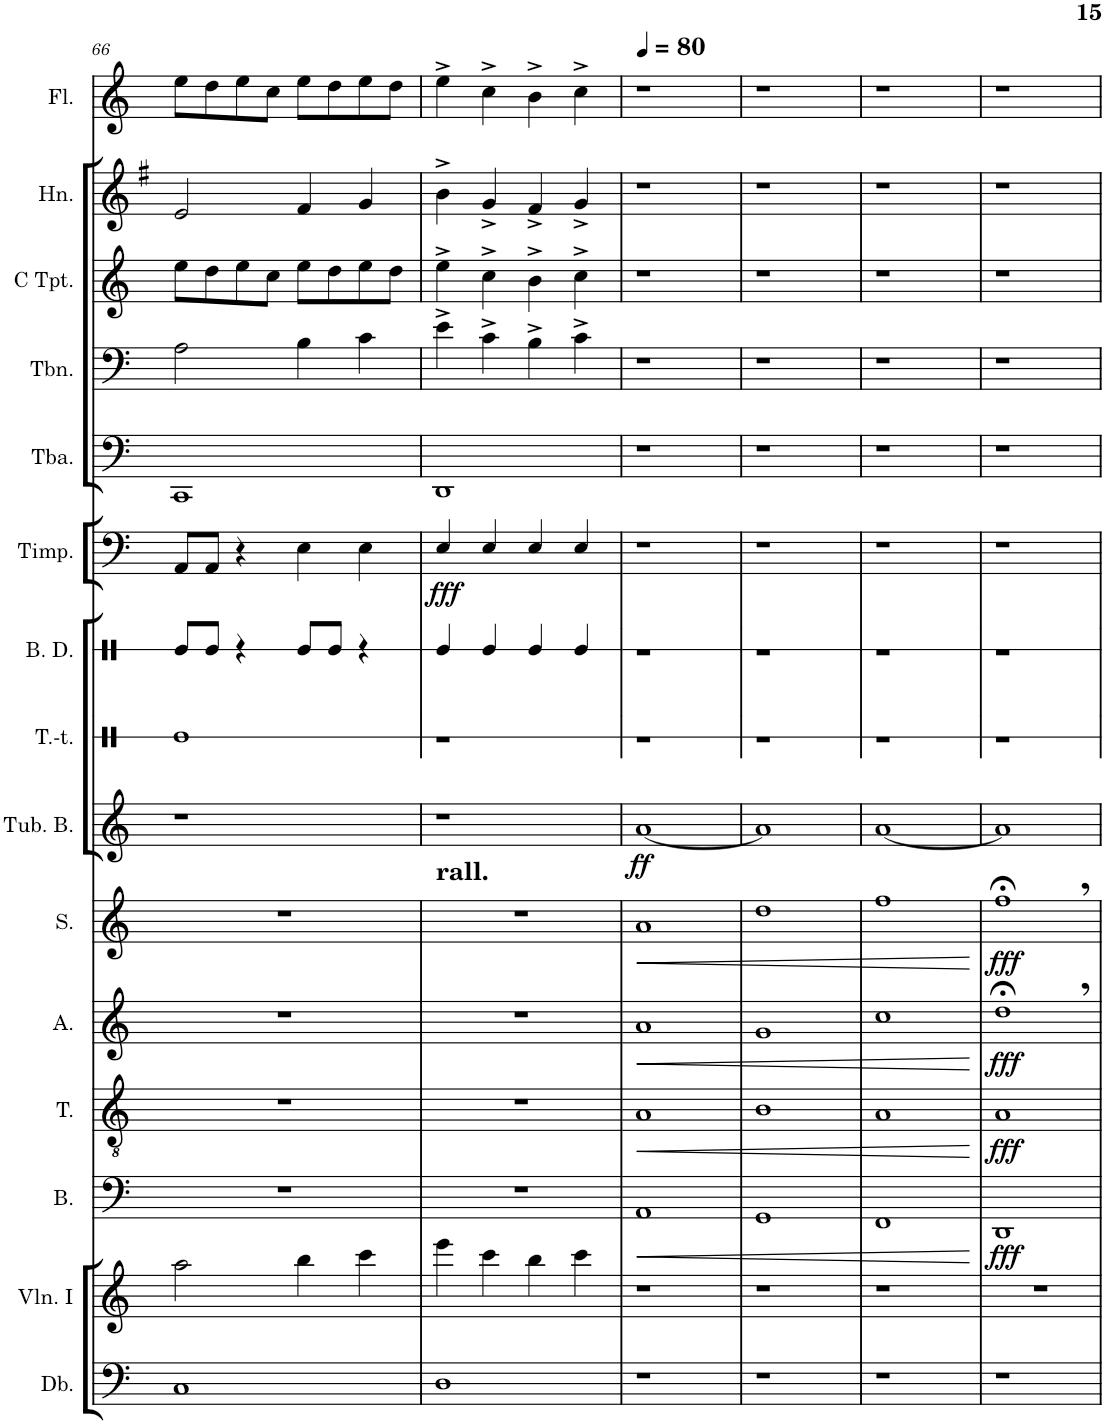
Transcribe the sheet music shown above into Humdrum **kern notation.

**kern	**kern	**kern	**dynam	**kern	**dynam	**kern	**dynam	**kern	**dynam	**kern	**dynam	**kern	**kern	**kern	**dynam	**kern	**kern	**kern	**kern	**kern
*part15	*part14	*part13	*part13	*part12	*part12	*part11	*part11	*part10	*part10	*part9	*part9	*part8	*part7	*part6	*part6	*part5	*part4	*part3	*part2	*part1
*staff15	*staff14	*staff13	*staff13	*staff12	*staff12	*staff11	*staff11	*staff10	*staff10	*staff9	*staff9	*staff8	*staff7	*staff6	*staff6	*staff5	*staff4	*staff3	*staff2	*staff1
*I"Double Bass	*I"Violin I	*I"Bass	*	*I"Tenor	*	*I"Alto	*	*I"Soprano	*	*I"Tubular Bells	*	*I"Tam-tam	*I"Bass Drum	*I"Timpani	*	*I"Tuba	*I"Trombone	*I"Trumpet in C	*I"Horn in F	*I"Flute
*I'Db.	*I'Vln. I	*I'B.	*	*I'T.	*	*I'A.	*	*I'S.	*	*I'Tub. B.	*	*I'T.-t.	*I'B. D.	*I'Timp.	*	*I'Tba.	*I'Tbn.	*	*I'Hn.	*I'Fl.
!!LO:PB:g=z
*clefF4	*clefG2	*clefF4	*	*clefGv2	*	*clefG2	*	*clefG2	*	*clefG2	*	*clefX	*clefX	*clefF4	*	*clefF4	*clefF4	*clefG2	*clefG2	*clefG2
*Trd7c12	*	*	*	*	*	*	*	*	*	*	*	*	*	*	*	*	*	*	*Trd4c7	*Trd-7c-12
*k[]	*k[]	*k[]	*	*k[]	*	*k[]	*	*k[]	*	*k[]	*	*k[]	*k[]	*k[]	*	*k[]	*k[]	*k[]	*k[f#]	*k[]
*M4/4	*M4/4	*M4/4	*	*M4/4	*	*M4/4	*	*M4/4	*	*M4/4	*	*M4/4	*M4/4	*M4/4	*	*M4/4	*M4/4	*M4/4	*M4/4	*M4/4
=66	=66	=66	=66	=66	=66	=66	=66	=66	=66	=66	=66	=66	=66	=66	=66	=66	=66	=66	=66	=66
1C	2aa\	1r	.	1r	.	1r	.	1r	.	1r	.	1ff	8Re/L	8AA/L	.	1CC	2A\	8ee\L	2e/	8ee\L
.	.	.	.	.	.	.	.	.	.	.	.	.	8Re/J	8AA/J	.	.	.	8dd\	.	8dd\
.	.	.	.	.	.	.	.	.	.	.	.	.	4r	4r	.	.	.	8ee\	.	8ee\
.	.	.	.	.	.	.	.	.	.	.	.	.	.	.	.	.	.	8cc\J	.	8cc\J
.	4bb\	.	.	.	.	.	.	.	.	.	.	.	8Re/L	4E\	.	.	4B\	8ee\L	4f#/	8ee\L
.	.	.	.	.	.	.	.	.	.	.	.	.	8Re/J	.	.	.	.	8dd\	.	8dd\
.	4ccc\	.	.	.	.	.	.	.	.	.	.	.	4r	4E\	.	.	4c\	8ee\	4g/	8ee\
.	.	.	.	.	.	.	.	.	.	.	.	.	.	.	.	.	.	8dd\J	.	8dd\J
=67	=67	=67	=67	=67	=67	=67	=67	=67	=67	=67	=67	=67	=67	=67	=67	=67	=67	=67	=67	=67
!	!	!	!	!	!	!	!	!LO:TX:a:t=rall.	!	!	!	!	!	!	!	!	!	!	!	!
!	!	!	!	!	!	!	!	!	!	!	!	!	!	!	!LO:DY:b	!	!	!	!	!
1D	4eee\	1r	.	1r	.	1r	.	1r	.	1r	.	1r	4Re/	4E/	fff	1DD	4e^\	4ee^\	4b^\	4ee^\
.	4ccc\	.	.	.	.	.	.	.	.	.	.	.	4Re/	4E/	.	.	4c^\	4cc^\	4g^/	4cc^\
.	4bb\	.	.	.	.	.	.	.	.	.	.	.	4Re/	4E/	.	.	4B^\	4b^\	4f#^/	4b^\
.	4ccc\	.	.	.	.	.	.	.	.	.	.	.	4Re/	4E/	.	.	4c^\	4cc^\	4g^/	4cc^\
=68	=68	=68	=68	=68	=68	=68	=68	=68	=68	=68	=68	=68	=68	=68	=68	=68	=68	=68	=68	=68
*	*	*	*	*	*	*	*	*	*	*	*	*	*	*	*	*	*	*	*	*MM80
!	!	!	!	!	!	!	!	!	!	!	!LO:DY:b	!	!	!	!	!	!	!	!	!
1r	1r	1AA	.	1A	.	1a	.	1a	.	[1a	ff	1r	1r	1r	.	1r	1r	1r	1r	1r
=69	=69	=69	=69	=69	=69	=69	=69	=69	=69	=69	=69	=69	=69	=69	=69	=69	=69	=69	=69	=69
1r	1r	1GG	.	1B	.	1g	.	1dd	.	1a]	.	1r	1r	1r	.	1r	1r	1r	1r	1r
=70	=70	=70	=70	=70	=70	=70	=70	=70	=70	=70	=70	=70	=70	=70	=70	=70	=70	=70	=70	=70
1r	1r	1FF	.	1A	.	1cc	.	1ff	.	[1a	.	1r	1r	1r	.	1r	1r	1r	1r	1r
=71	=71	=71	=71	=71	=71	=71	=71	=71	=71	=71	=71	=71	=71	=71	=71	=71	=71	=71	=71	=71
!	!	!	!LO:DY:b	!	!LO:DY:b	!	!LO:DY:b	!	!LO:DY:b	!	!	!	!	!	!	!	!	!	!	!
1r	1r	1DD	fff	1A	fff	1dd;<,	fff	1ff;<,	fff	1a]	.	1r	1r	1r	.	1r	1r	1r	1r	1r
=	=	=	=	=	=	=	=	=	=	=	=	=	=	=	=	=	=	=	=	=
*-	*-	*-	*-	*-	*-	*-	*-	*-	*-	*-	*-	*-	*-	*-	*-	*-	*-	*-	*-	*-
